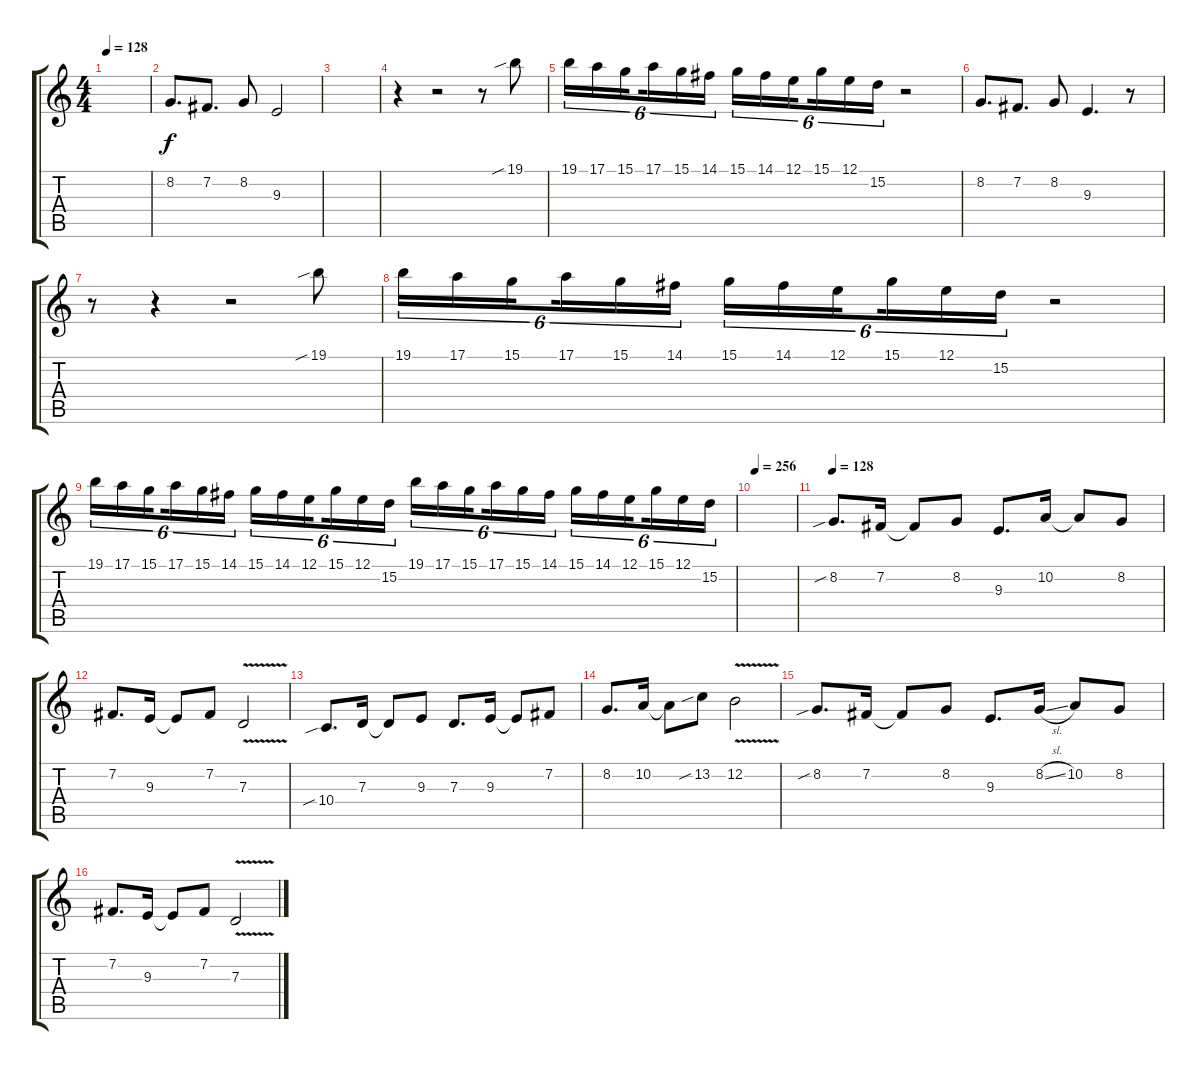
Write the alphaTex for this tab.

\track "" {instrument breathnoise}
\staff {score tabs}
\tuning (E4 B3 G3 D3 A2 E2) {hide}
\ts (4 4)
\tempo 128
\clef g2
\ks c
|
8.2.8{d dy f volume 13 instrument stringensemble1} 7.2.8{d} 8.2.8 9.3.2 |
|
r.4 r.2 r.8 19.1{sib}.8{volume 11 instrument sitar} |
19.1.16{tu (6 4)} 17.1.16{tu (6 4)} 15.1.16{tu (6 4) beam splitsecondary} 17.1.16{tu (6 4)} 15.1.16{tu (6 4)} 14.1.16{tu (6 4)} 15.1.16{tu (6 4)} 14.1.16{tu (6 4)} 12.1.16{tu (6 4) beam splitsecondary} 15.1.16{tu (6 4)} 12.1.16{tu (6 4)} 15.2.16{tu (6 4)} r.2 |
8.2.8{d volume 13 instrument stringensemble1} 7.2.8{d} 8.2.8 9.3.4{d} r.8 |
r.8 r.4 r.2{volume 11 instrument sitar} 19.1{sib}.8 |
19.1.16{tu (6 4)} 17.1.16{tu (6 4)} 15.1.16{tu (6 4) beam splitsecondary} 17.1.16{tu (6 4)} 15.1.16{tu (6 4)} 14.1.16{tu (6 4)} 15.1.16{tu (6 4)} 14.1.16{tu (6 4)} 12.1.16{tu (6 4) beam splitsecondary} 15.1.16{tu (6 4)} 12.1.16{tu (6 4)} 15.2.16{tu (6 4)} r.2 |
19.1.16{tu (6 4)} 17.1.16{tu (6 4)} 15.1.16{tu (6 4) beam splitsecondary} 17.1.16{tu (6 4)} 15.1.16{tu (6 4)} 14.1.16{tu (6 4)} 15.1.16{tu (6 4)} 14.1.16{tu (6 4)} 12.1.16{tu (6 4) beam splitsecondary} 15.1.16{tu (6 4)} 12.1.16{tu (6 4)} 15.2.16{tu (6 4)} 19.1.16{tu (6 4)} 17.1.16{tu (6 4)} 15.1.16{tu (6 4) beam splitsecondary} 17.1.16{tu (6 4)} 15.1.16{tu (6 4)} 14.1.16{tu (6 4)} 15.1.16{tu (6 4)} 14.1.16{tu (6 4)} 12.1.16{tu (6 4) beam splitsecondary} 15.1.16{tu (6 4)} 12.1.16{tu (6 4)} 15.2.16{tu (6 4)} |
\tempo 256
|
\tempo 128
8.2{sib}.8{d volume 11 instrument glockenspiel} 7.2.16 7.2{t}.8 8.2.8 9.3.8{d} 10.2.16 10.2{t}.8 8.2.8 |
7.2.8{d} 9.3.16 9.3{t}.8 7.2.8 7.3{v}.2 |
10.4{sib}.8{d} 7.3.16 7.3{t}.8 9.3.8 7.3.8{d} 9.3.16 9.3{t}.8 7.2.8 |
8.2.8{d} 10.2.16 10.2{t}.8 13.2{sib}.8 12.2{v}.2 |
8.2{sib}.8{d} 7.2.16 7.2{t}.8 8.2.8 9.3.8{d} 8.2{sl}.16 10.2.8{txt ""} 8.2.8 |
7.2.8{d} 9.3.16 9.3{t}.8 7.2.8 7.3{v}.2
